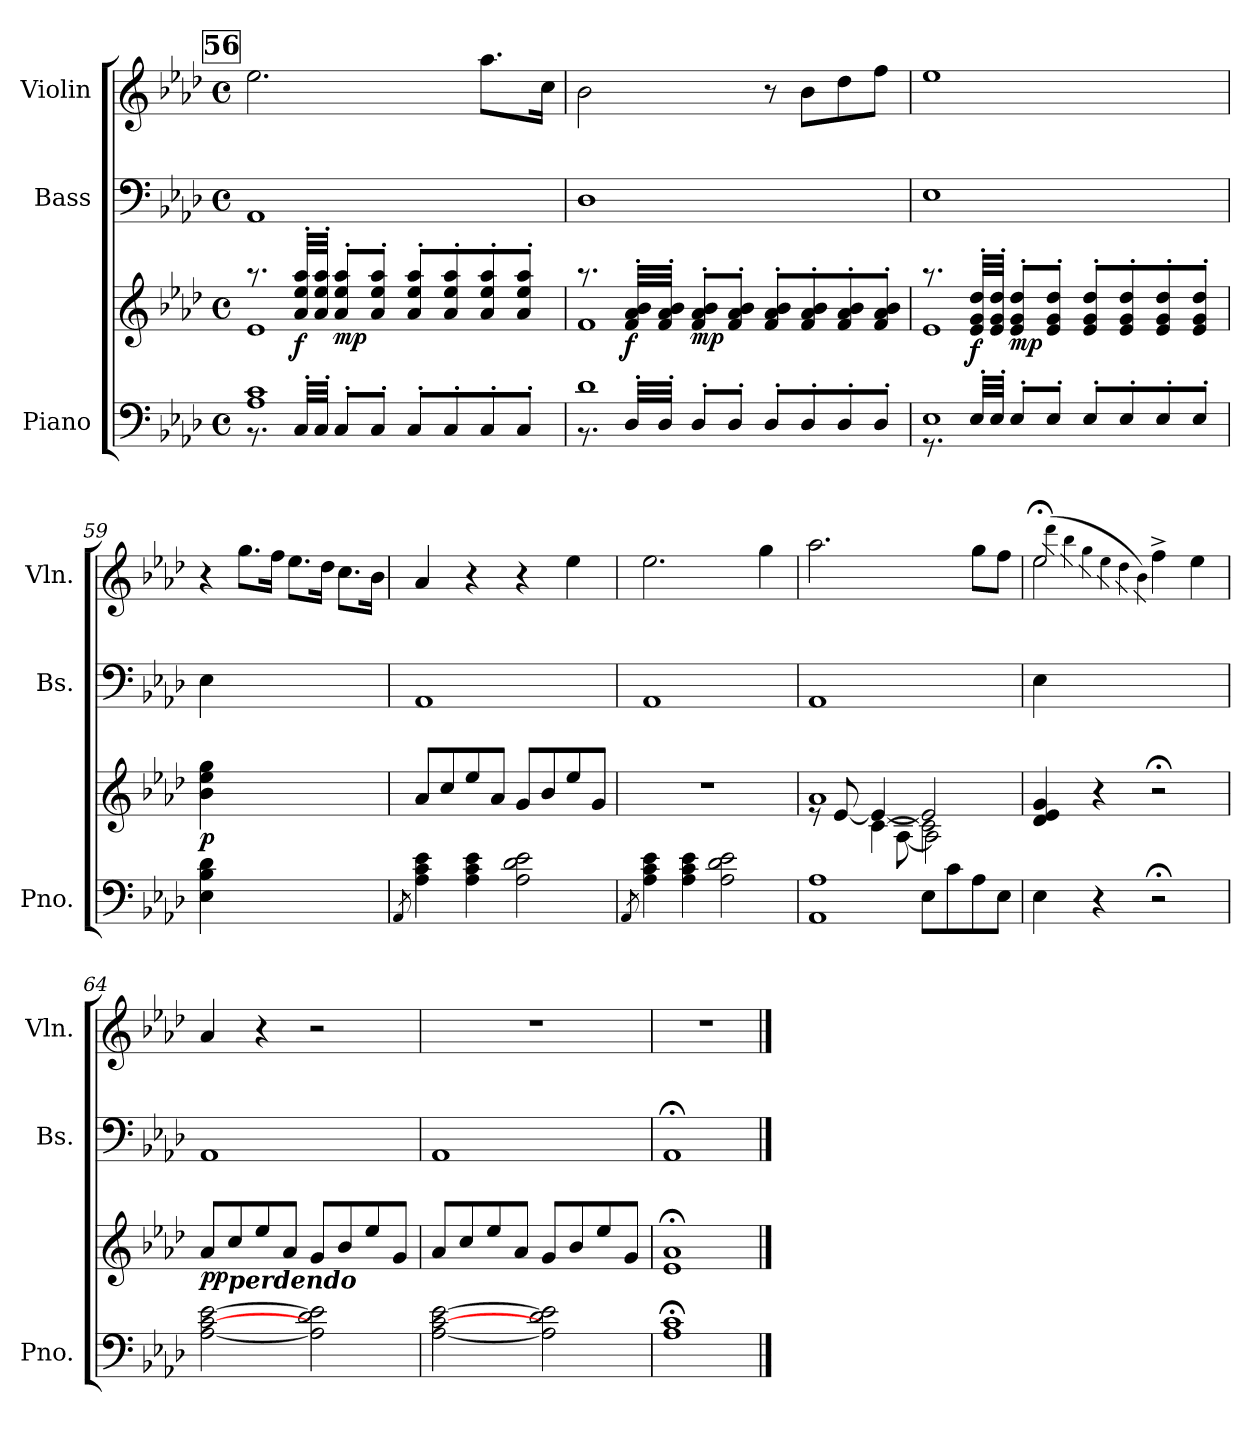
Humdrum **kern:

**kern	**kern	**dynam	**kern	**kern
*part3	*part3	*part3	*part2	*part1
*staff4	*staff3	*staff3/4	*staff2	*staff1
*I"Piano	*	*	*I"Bass	*I"Violin
*I'Pno.	*	*	*I'Bs.	*I'Vln.
!!LO:PB:g=z
*clefF4	*clefG2	*	*clefF4	*clefG2
*	*	*	*ITrd7c12	*
*k[b-e-a-d-]	*k[b-e-a-d-]	*	*k[b-e-a-d-]	*k[b-e-a-d-]
*A-:	*A-:	*	*A-:	*A-:
*M4/4	*M4/4	*	*M4/4	*M4/4
*met(c)	*met(c)	*	*met(c)	*met(c)
!!LO:REH:place=s1:a:t=56
=56	=56	=56	=56	=56
*^	*^	*	*	*
8.rBB	1A- 1c	8.raa	1e-	.	1AAA-	2.ee-\
!	!	!	!	!LO:DY:b	!	!
32C'</LLL	.	32a-/'< 32ee-/'< 32aa-/'<LLL	.	f	.	.
32C'</JJJ	.	32a-/'< 32ee-/'< 32aa-/'<JJJ	.	.	.	.
!	!	!	!	!LO:DY:b	!	!
8C'</L	.	8a-/'< 8ee-/'< 8aa-/'<L	.	mp	.	.
8C'</J	.	8a-/'< 8ee-/'< 8aa-/'<J	.	.	.	.
8C'</L	.	8a-/'< 8ee-/'< 8aa-/'<L	.	.	.	.
8C'</	.	8a-/'< 8ee-/'< 8aa-/'<	.	.	.	.
8C'</	.	8a-/'< 8ee-/'< 8aa-/'<	.	.	.	8.aa-\L
8C'</J	.	8a-/'< 8ee-/'< 8aa-/'<J	.	.	.	.
.	.	.	.	.	.	16cc\Jk
=57	=57	=57	=57	=57	=57	=57
8.rBB	1d-	8.raa	1f	.	1DD-	2b-\
!	!	!	!	!LO:DY:b	!	!
32D-'</LLL	.	32f/'< 32a-/'< 32b-/'<LLL	.	f	.	.
32D-'</JJJ	.	32f/'< 32a-/'< 32b-/'<JJJ	.	.	.	.
!	!	!	!	!LO:DY:b	!	!
8D-'</L	.	8f/'< 8a-/'< 8b-/'<L	.	mp	.	.
8D-'</J	.	8f/'< 8a-/'< 8b-/'<J	.	.	.	.
8D-'</L	.	8f/'< 8a-/'< 8b-/'<L	.	.	.	8r
8D-'</	.	8f/'< 8a-/'< 8b-/'<	.	.	.	8b-\L
8D-'</	.	8f/'< 8a-/'< 8b-/'<	.	.	.	8dd-\
8D-'</J	.	8f/'< 8a-/'< 8b-/'<J	.	.	.	8ff\J
=58	=58	=58	=58	=58	=58	=58
8.rGG	1E-	8.raa	1e-	.	1EE-	1ee-
!	!	!	!	!LO:DY:b	!	!
32E-'</LLL	.	32e-/'< 32g/'< 32dd-/'<LLL	.	f	.	.
32E-'</JJJ	.	32e-/'< 32g/'< 32dd-/'<JJJ	.	.	.	.
!	!	!	!	!LO:DY:b	!	!
8E-'</L	.	8e-/'< 8g/'< 8dd-/'<L	.	mp	.	.
8E-'</J	.	8e-/'< 8g/'< 8dd-/'<J	.	.	.	.
8E-'</L	.	8e-/'< 8g/'< 8dd-/'<L	.	.	.	.
8E-'</	.	8e-/'< 8g/'< 8dd-/'<	.	.	.	.
8E-'</	.	8e-/'< 8g/'< 8dd-/'<	.	.	.	.
8E-'</J	.	8e-/'< 8g/'< 8dd-/'<J	.	.	.	.
*v	*v	*	*	*	*	*
*	*v	*v	*	*	*
!!LO:LB:g=z
=59	=59	=59	=59	=59
!	!	!LO:DY:b	!	!
4E-\ 4B-\ 4d-\	4b-\ 4ee-\ 4gg\	p	4EE-\	4r
2.ryy	2.ryy	.	2.ryy	8.gg\L
.	.	.	.	16ff\Jk
.	.	.	.	8.ee-\L
.	.	.	.	16dd-\Jk
.	.	.	.	8.cc\L
.	.	.	.	16b-\Jk
=60	=60	=60	=60	=60
8qAA-/	.	.	.	.
4A-\ 4c\ 4e-\	8a-/L	.	1AAA-	4a-/
.	8cc/	.	.	.
4A-\ 4c\ 4e-\	8ee-/	.	.	4r
.	8a-/J	.	.	.
2A-\ 2d-\ 2e-\	8g/L	.	.	4r
.	8b-/	.	.	.
.	8ee-/	.	.	4ee-\
.	8g/J	.	.	.
=61	=61	=61	=61	=61
8qAA-/	.	.	.	.
4A-\ 4c\ 4e-\	1r	.	1AAA-	2.ee-\
4A-\ 4c\ 4e-\	.	.	.	.
2A-\ 2d-\ 2e-\	.	.	.	.
.	.	.	.	4gg\
=62	=62	=62	=62	=62
*^	*^	*	*	*
*	*	*	*^	*	*	*
*	*	*	*	*^	*	*	*
1AA- 1A-	2ryy	1a-	8re	4ryy	4.ryy	.	1AAA-	2.aa-\
.	.	.	[>8e-/	.	.	.	.	.
.	.	.	4e-/_	[4c\	.	.	.	.
.	.	.	.	.	[8A-\	.	.	.
.	8E-\L	.	2e-/]	2c\]	2A-\]	.	.	.
.	8c\	.	.	.	.	.	.	.
.	8A-\	.	.	.	.	.	.	8gg\L
.	8E-\J	.	.	.	.	.	.	8ff\J
*v	*v	*	*	*	*	*	*	*
*	*v	*v	*v	*v	*	*	*
!!LO:LB:g=z
=63	=63	=63	=63	=63
4E-\	4d-/ 4e-/ 4g/	.	4EE-\	2ee-;<\
4r	4r	.	2.ryy	.
.	.	.	.	(>4qddd-\
.	.	.	.	4qbb-\
.	.	.	.	4qgg\
.	.	.	.	4qee-\
.	.	.	.	4qdd-\
.	.	.	.	4qb-\)
2r;<	2r;<	.	.	4ff^>\
.	.	.	.	4ee-\
=64	=64	=64	=64	=64
!	!	!LO:DY:b	!	!
[2A-\ [2c\ [2e-\	8a-/L	pp	1AAA-	4a-/
!	!LO:TX:b:Bi:t=perdendo	!	!	!
.	8cc/	.	.	.
.	8ee-/	.	.	4r
.	8a-/J	.	.	.
2A-\] 2d-\ 2e-\]	8g/L	.	.	2r
.	8b-/	.	.	.
.	8ee-/	.	.	.
.	8g/J	.	.	.
=65	=65	=65	=65	=65
[2A-\ [2c\ [2e-\	8a-/L	.	1AAA-	1r
.	8cc/	.	.	.
.	8ee-/	.	.	.
.	8a-/J	.	.	.
2A-\] 2d-\ 2e-\]	8g/L	.	.	.
.	8b-/	.	.	.
.	8ee-/	.	.	.
.	8g/J	.	.	.
=66	=66	=66	=66	=66
1A-;< 1c;<	1e-;< 1a-;<	.	1AAA-;<	1r
==	==	==	==	==
*-	*-	*-	*-	*-
